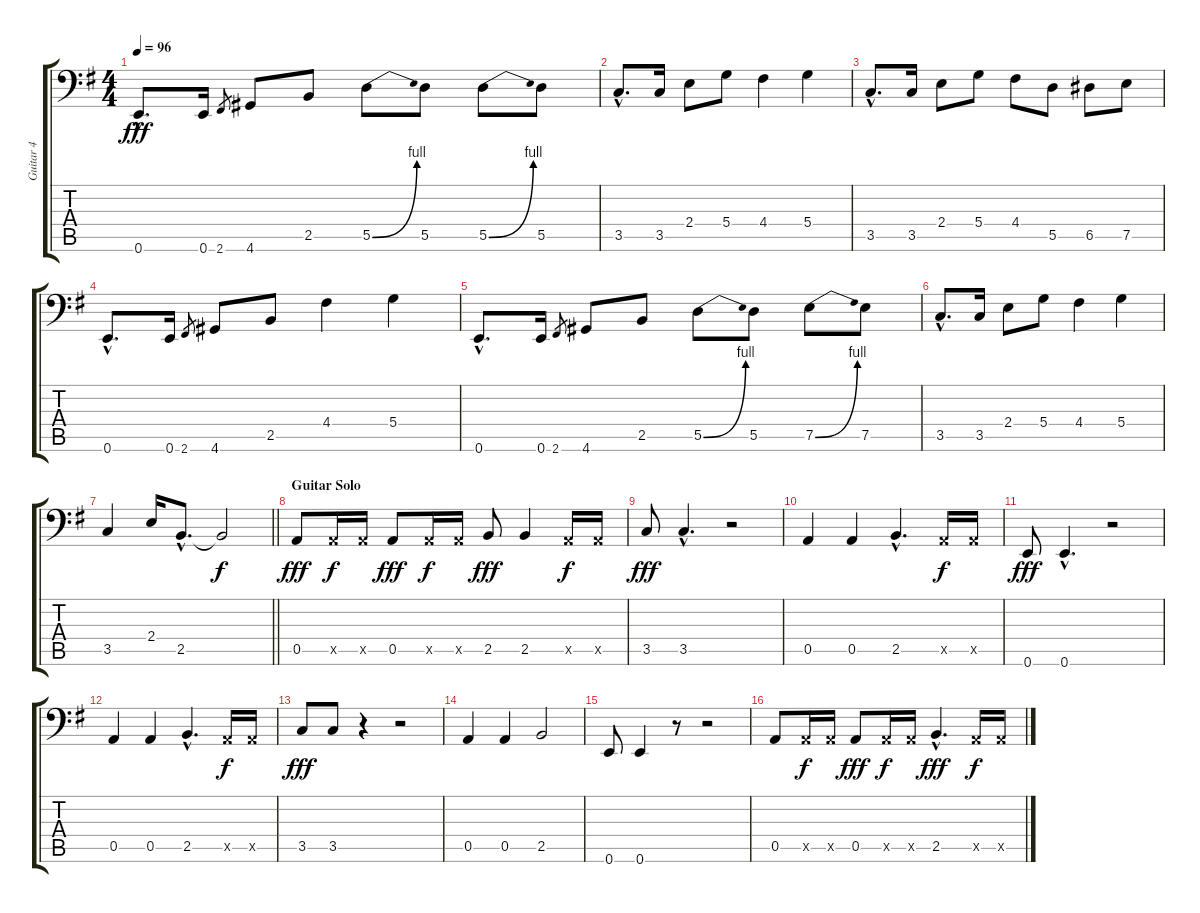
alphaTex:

\track ("Guitar 4" "Guitar 4") {instrument overdrivenguitar}
\staff {score tabs}
\tuning (E3 B2 G2 D2 A1 E1) {hide}
\ts (4 4)
\tempo 96
\clef f4
\ks g
0.6{hac}.8{d dy fff} 0.6.16 2.6.8{gr} 4.6.8 2.5.8 5.5{be (bend 0 0 60 4)}.8 5.5.8 5.5{be (bend 0 0 60 4)}.8 5.5.8 |
3.5{hac}.8{d} 3.5.16 2.4.8 5.4.8 4.4.4 5.4.4 |
3.5{hac}.8{d} 3.5.16 2.4.8 5.4.8 4.4.8 5.5.8 6.5.8 7.5.8 |
0.6{hac}.8{d} 0.6.16 2.6.8{gr} 4.6.8 2.5.8 4.4.4 5.4.4 |
0.6{hac}.8{d} 0.6.16 2.6.8{gr} 4.6.8 2.5.8 5.5{be (bend 0 0 60 4)}.8 5.5.8 7.5{be (bend 0 0 60 4)}.8 7.5.8 |
3.5{hac}.8{d} 3.5.16 2.4.8 5.4.8 4.4.4 5.4.4 |
\barLineRight lightlight
3.5.4 2.4.16 2.5{hac}.8{d} 2.5{t}.2{dy f} |
\section ("" "Guitar Solo")
0.5.8{dy fff} 0.5{x}.16{dy f} 0.5{x}.16 0.5.8{dy fff} 0.5{x}.16{dy f} 0.5{x}.16 2.5.8{dy fff} 2.5.4 0.5{x}.16{dy f} 0.5{x}.16 |
3.5.8{dy fff} 3.5{hac}.4{d} r.2 |
0.5.4 0.5.4 2.5{hac}.4{d} 0.5{x}.16{dy f} 0.5{x}.16 |
0.6.8{dy fff} 0.6{hac}.4{d} r.2 |
0.5.4 0.5.4 2.5{hac}.4{d} 0.5{x}.16{dy f} 0.5{x}.16 |
3.5.8{dy fff} 3.5.8 r.4 r.2 |
0.5.4 0.5.4 2.5.2 |
0.6.8 0.6.4 r.8 r.2 |
0.5.8 0.5{x}.16{dy f} 0.5{x}.16 0.5.8{dy fff} 0.5{x}.16{dy f} 0.5{x}.16 2.5{hac}.4{d dy fff} 0.5{x}.16{dy f} 0.5{x}.16
